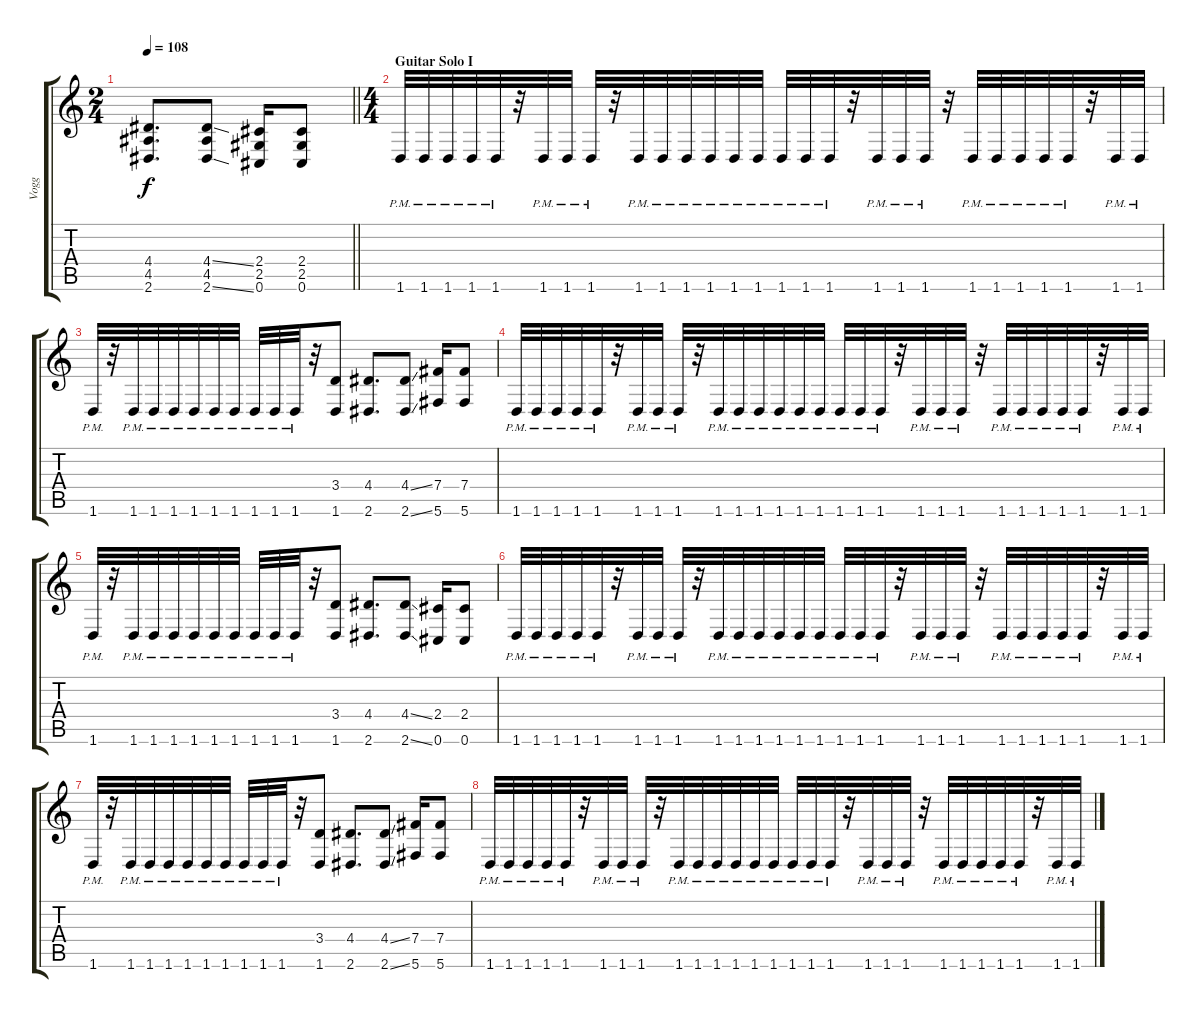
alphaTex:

\track ("Vogg" "Vogg") {instrument distortionguitar}
\staff {score tabs}
\tuning (Db4 Ab3 E3 B2 Gb2 Db2) {hide}
\ts (2 4)
\tempo 108
\clef g2
\barLineRight lightlight
\ks c
(4.4 4.5 2.6).8{d dy f} (4.4{ss} 4.5 2.6{ss}).8 (2.4 2.5 0.6).16 (2.4 2.5 0.6).8 |
\ts (4 4)
\section ("" "Guitar Solo I")
1.6{pm}.32{balance 8} 1.6{pm}.32 1.6{pm}.32 1.6{pm}.32 1.6{pm}.32 r.32 1.6{pm}.32 1.6{pm}.32 1.6{pm}.32 r.32 1.6{pm}.32 1.6{pm}.32 1.6{pm}.32 1.6{pm}.32 1.6{pm}.32 1.6{pm}.32 1.6{pm}.32 1.6{pm}.32 1.6{pm}.32 r.32 1.6{pm}.32 1.6{pm}.32 1.6{pm}.32 r.32 1.6{pm}.32 1.6{pm}.32 1.6{pm}.32 1.6{pm}.32 1.6{pm}.32 r.32 1.6{pm}.32 1.6{pm}.32 |
1.6{pm}.32 r.32 1.6{pm}.32 1.6{pm}.32 1.6{pm}.32 1.6{pm}.32 1.6{pm}.32 1.6{pm}.32 1.6{pm}.32 1.6{pm}.32 1.6{pm}.32 r.32 (3.4 1.6).8 (4.4 2.6).8{d} (4.4{ss} 2.6{ss}).8 (7.4 5.6).16 (7.4 5.6).8 |
1.6{pm}.32 1.6{pm}.32 1.6{pm}.32 1.6{pm}.32 1.6{pm}.32 r.32 1.6{pm}.32 1.6{pm}.32 1.6{pm}.32 r.32 1.6{pm}.32 1.6{pm}.32 1.6{pm}.32 1.6{pm}.32 1.6{pm}.32 1.6{pm}.32 1.6{pm}.32 1.6{pm}.32 1.6{pm}.32 r.32 1.6{pm}.32 1.6{pm}.32 1.6{pm}.32 r.32 1.6{pm}.32 1.6{pm}.32 1.6{pm}.32 1.6{pm}.32 1.6{pm}.32 r.32 1.6{pm}.32 1.6{pm}.32 |
1.6{pm}.32 r.32 1.6{pm}.32 1.6{pm}.32 1.6{pm}.32 1.6{pm}.32 1.6{pm}.32 1.6{pm}.32 1.6{pm}.32 1.6{pm}.32 1.6{pm}.32 r.32 (3.4 1.6).8 (4.4 2.6).8{d} (4.4{ss} 2.6{ss}).8 (2.4 0.6).16 (2.4 0.6).8 |
1.6{pm}.32 1.6{pm}.32 1.6{pm}.32 1.6{pm}.32 1.6{pm}.32 r.32 1.6{pm}.32 1.6{pm}.32 1.6{pm}.32 r.32 1.6{pm}.32 1.6{pm}.32 1.6{pm}.32 1.6{pm}.32 1.6{pm}.32 1.6{pm}.32 1.6{pm}.32 1.6{pm}.32 1.6{pm}.32 r.32 1.6{pm}.32 1.6{pm}.32 1.6{pm}.32 r.32 1.6{pm}.32 1.6{pm}.32 1.6{pm}.32 1.6{pm}.32 1.6{pm}.32 r.32 1.6{pm}.32 1.6{pm}.32 |
1.6{pm}.32 r.32 1.6{pm}.32 1.6{pm}.32 1.6{pm}.32 1.6{pm}.32 1.6{pm}.32 1.6{pm}.32 1.6{pm}.32 1.6{pm}.32 1.6{pm}.32 r.32 (3.4 1.6).8 (4.4 2.6).8{d} (4.4{ss} 2.6{ss}).8 (7.4 5.6).16 (7.4 5.6).8 |
1.6{pm}.32 1.6{pm}.32 1.6{pm}.32 1.6{pm}.32 1.6{pm}.32 r.32 1.6{pm}.32 1.6{pm}.32 1.6{pm}.32 r.32 1.6{pm}.32 1.6{pm}.32 1.6{pm}.32 1.6{pm}.32 1.6{pm}.32 1.6{pm}.32 1.6{pm}.32 1.6{pm}.32 1.6{pm}.32 r.32 1.6{pm}.32 1.6{pm}.32 1.6{pm}.32 r.32 1.6{pm}.32 1.6{pm}.32 1.6{pm}.32 1.6{pm}.32 1.6{pm}.32 r.32 1.6{pm}.32 1.6{pm}.32
